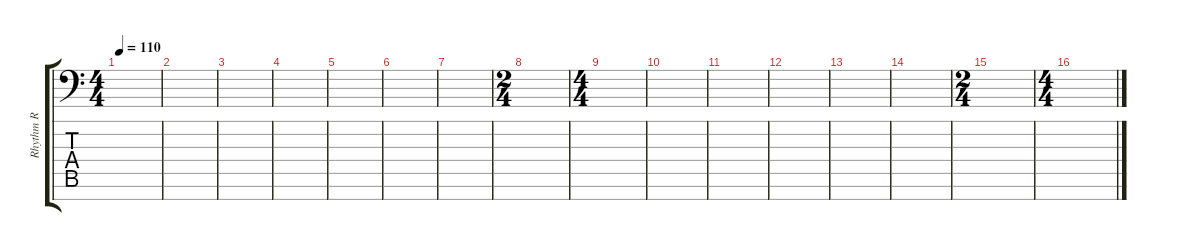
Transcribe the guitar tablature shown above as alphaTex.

\track ("Rhythm R" "Rhythm R") {instrument overdrivenguitar}
\staff {score tabs}
\tuning (Eb4 Bb3 Gb3 Db3 Ab2 Eb2 Ab1) {hide}
\ts (4 4)
\tempo 110
\clef f4
\ks c
|
|
|
|
|
|
|
\ts (2 4)
|
\ts (4 4)
|
|
|
|
|
|
\ts (2 4)
|
\ts (4 4)
